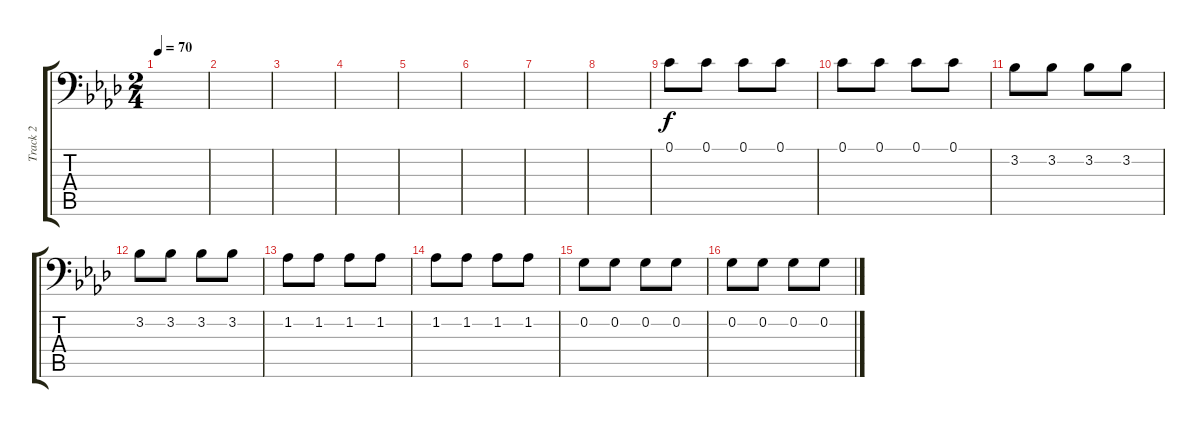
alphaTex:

\track ("Track 2" "Track 2") {instrument acousticbass}
\staff {score tabs}
\tuning (C3 G2 D2 A1 E1 B0) {hide}
\ts (2 4)
\tempo 70
\clef f4
\ks fminor
|
|
|
|
|
|
|
|
0.1.8 0.1.8 0.1.8 0.1.8 |
0.1.8 0.1.8 0.1.8 0.1.8 |
3.2.8 3.2.8 3.2.8 3.2.8 |
3.2.8 3.2.8 3.2.8 3.2.8 |
1.2.8 1.2.8 1.2.8 1.2.8 |
1.2.8 1.2.8 1.2.8 1.2.8 |
0.2.8 0.2.8 0.2.8 0.2.8 |
0.2.8 0.2.8 0.2.8 0.2.8
